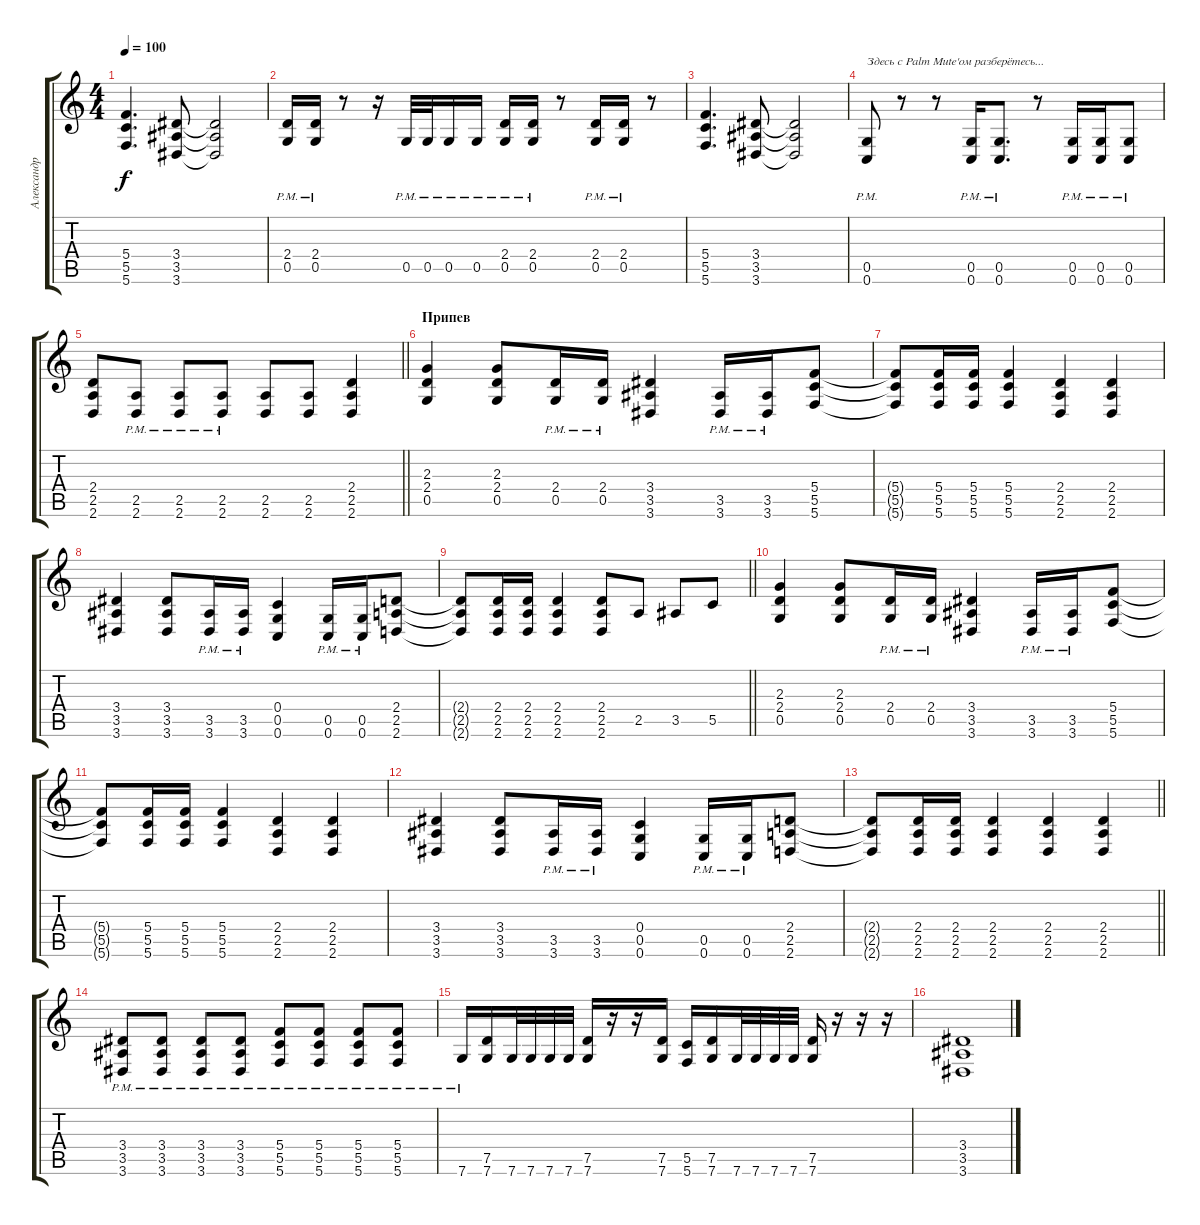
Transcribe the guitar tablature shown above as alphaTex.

\track ("Александр «Кот» Лежнёв" "Александр ") {instrument distortionguitar}
\staff {score tabs}
\tuning (D4 A3 F3 C3 G2 C2) {hide}
\ts (4 4)
\tempo 100
\clef g2
\ks c
(5.4 5.5 5.6).4{d dy f} (3.4 3.5 3.6).8 (3.4{t} 3.5{t} 3.6{t}).2 |
(2.4{pm} 0.5{pm}).16 (2.4{pm} 0.5{pm}).16 r.8 r.16 0.5{pm}.32 0.5{pm}.32 0.5{pm}.16 0.5{pm}.16 (2.4{pm} 0.5{pm}).16 (2.4{pm} 0.5{pm}).16 r.8 (2.4{pm} 0.5{pm}).16 (2.4{pm} 0.5{pm}).16 r.8 |
(5.4 5.5 5.6).4{d} (3.4 3.5 3.6).8 (3.4{t} 3.5{t} 3.6{t}).2 |
(0.5{pm} 0.6{pm}).8{txt "Здесь с Palm Mute'ом разберётесь..."} r.8 r.8 (0.5{pm} 0.6{pm}).16 (0.5{pm} 0.6{pm}).8{d} r.8 (0.5{pm} 0.6{pm}).16 (0.5{pm} 0.6{pm}).16 (0.5{pm} 0.6{pm}).8 |
\barLineRight lightlight
(2.4 2.5 2.6).8 (2.5{pm} 2.6{pm}).8 (2.5{pm} 2.6{pm}).8 (2.5{pm} 2.6{pm}).8 (2.5 2.6).8 (2.5 2.6).8 (2.4 2.5 2.6).4 |
\section ("" "Припев")
(2.3 2.4 0.5).4 (2.3 2.4 0.5).8 (2.4{pm} 0.5{pm}).16 (2.4{pm} 0.5{pm}).16 (3.4 3.5 3.6).4 (3.5{pm} 3.6{pm}).16 (3.5{pm} 3.6{pm}).16 (5.4 5.5 5.6).8 |
(5.4{t} 5.5{t} 5.6{t}).8 (5.4 5.5 5.6).16 (5.4 5.5 5.6).16 (5.4 5.5 5.6).4 (2.4 2.5 2.6).4 (2.4 2.5 2.6).4 |
(3.4 3.5 3.6).4 (3.4 3.5 3.6).8 (3.5{pm} 3.6{pm}).16 (3.5{pm} 3.6{pm}).16 (0.4 0.5 0.6).4 (0.5{pm} 0.6{pm}).16 (0.5{pm} 0.6{pm}).16 (2.4 2.5 2.6).8 |
\barLineRight lightlight
(2.4{t} 2.5{t} 2.6{t}).8 (2.4 2.5 2.6).16 (2.4 2.5 2.6).16 (2.4 2.5 2.6).4 (2.4 2.5 2.6).8 2.5.8 3.5.8 5.5.8 |
(2.3 2.4 0.5).4 (2.3 2.4 0.5).8 (2.4{pm} 0.5{pm}).16 (2.4{pm} 0.5{pm}).16 (3.4 3.5 3.6).4 (3.5{pm} 3.6{pm}).16 (3.5{pm} 3.6{pm}).16 (5.4 5.5 5.6).8 |
(5.4{t} 5.5{t} 5.6{t}).8 (5.4 5.5 5.6).16 (5.4 5.5 5.6).16 (5.4 5.5 5.6).4 (2.4 2.5 2.6).4 (2.4 2.5 2.6).4 |
(3.4 3.5 3.6).4 (3.4 3.5 3.6).8 (3.5{pm} 3.6{pm}).16 (3.5{pm} 3.6{pm}).16 (0.4 0.5 0.6).4 (0.5{pm} 0.6{pm}).16 (0.5{pm} 0.6{pm}).16 (2.4 2.5 2.6).8 |
\barLineRight lightlight
(2.4{t} 2.5{t} 2.6{t}).8 (2.4 2.5 2.6).16 (2.4 2.5 2.6).16 (2.4 2.5 2.6).4 (2.4 2.5 2.6).4 (2.4 2.5 2.6).4 |
(3.4{pm} 3.5{pm} 3.6{pm}).8 (3.4{pm} 3.5{pm} 3.6{pm}).8 (3.4{pm} 3.5{pm} 3.6{pm}).8 (3.4{pm} 3.5{pm} 3.6{pm}).8 (5.4{pm} 5.5{pm} 5.6{pm}).8 (5.4{pm} 5.5{pm} 5.6{pm}).8 (5.4{pm} 5.5{pm} 5.6{pm}).8 (5.4{pm} 5.5{pm} 5.6{pm}).8 |
7.6{pm}.16 (7.5 7.6).16 7.6.32 7.6.32 7.6.32 7.6.32 (7.5 7.6).16 r.16 r.16 (7.5 7.6).16 (5.5 5.6).16 (7.5 7.6).16 7.6.32 7.6.32 7.6.32 7.6.32 (7.5 7.6).16 r.16 r.16 r.16 |
(3.4 3.5 3.6).1
